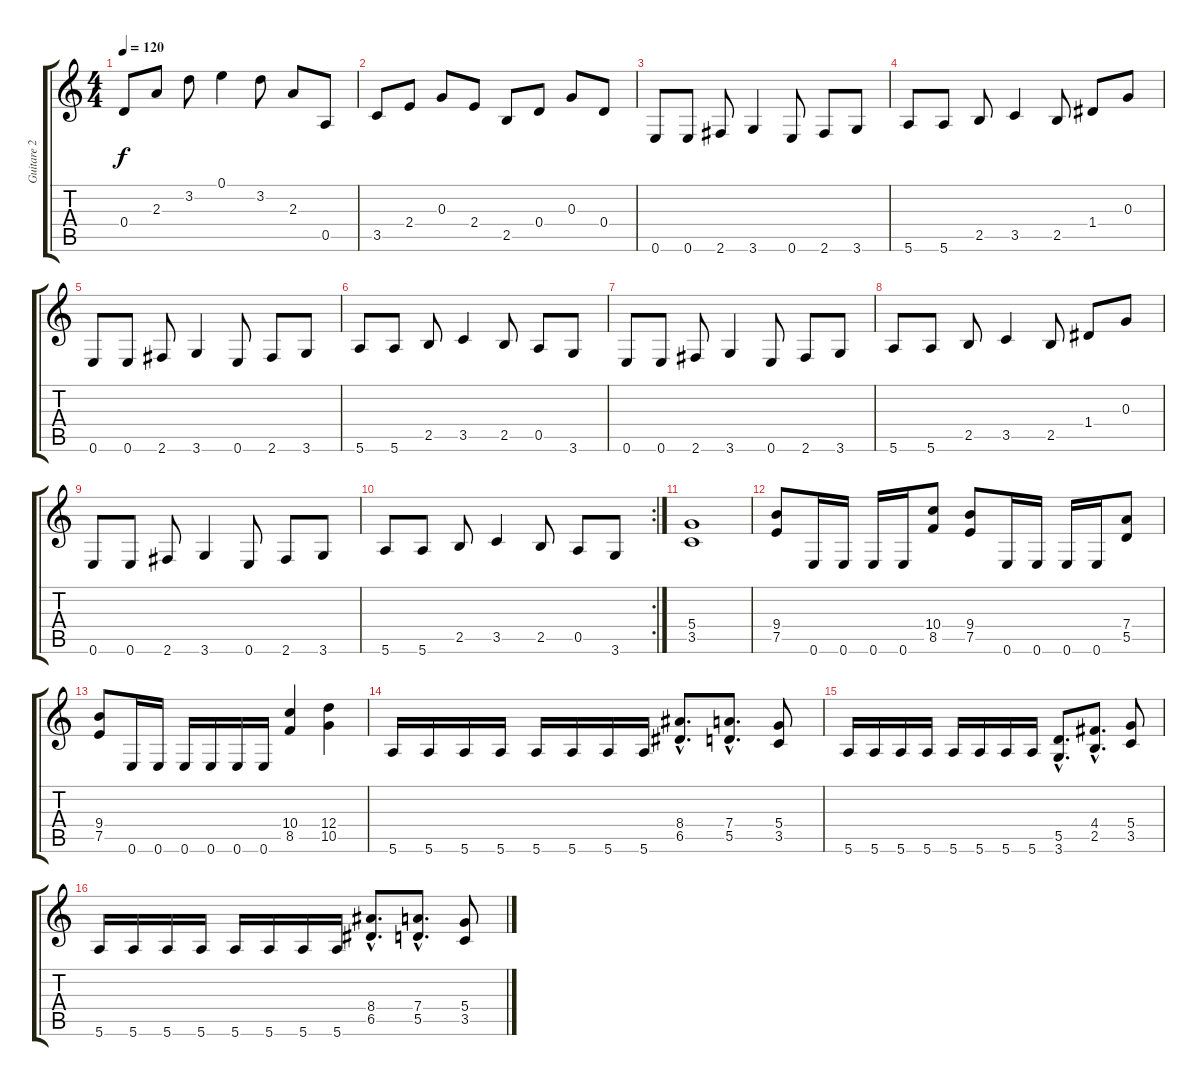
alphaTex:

\track ("Guitare 2" "Guitare 2") {instrument overdrivenguitar}
\staff {score tabs}
\tuning (E4 B3 G3 D3 A2 E2) {hide}
\ts (4 4)
\tempo 120
\clef g2
\ks c
0.4.8{dy f} 2.3.8 3.2.8 0.1.4 3.2.8 2.3.8 0.5.8 |
3.5.8 2.4.8 0.3.8 2.4.8 2.5.8 0.4.8 0.3.8 0.4.8 |
0.6.8{instrument overdrivenguitar} 0.6.8 2.6.8 3.6.4 0.6.8 2.6.8 3.6.8 |
5.6.8 5.6.8 2.5.8 3.5.4 2.5.8 1.4.8 0.3.8 |
0.6.8 0.6.8 2.6.8 3.6.4 0.6.8 2.6.8 3.6.8 |
5.6.8 5.6.8 2.5.8 3.5.4 2.5.8 0.5.8 3.6.8 |
0.6.8 0.6.8 2.6.8 3.6.4 0.6.8 2.6.8 3.6.8 |
5.6.8 5.6.8 2.5.8 3.5.4 2.5.8 1.4.8 0.3.8 |
0.6.8 0.6.8 2.6.8 3.6.4 0.6.8 2.6.8 3.6.8 |
\rc 2
5.6.8 5.6.8 2.5.8 3.5.4 2.5.8 0.5.8 3.6.8 |
(5.4 3.5).1 |
(9.4 7.5).8 0.6.16 0.6.16 0.6.16 0.6.16 (10.4 8.5).8 (9.4 7.5).8 0.6.16 0.6.16 0.6.16 0.6.16 (7.4 5.5).8 |
(9.4 7.5).8 0.6.16 0.6.16 0.6.16 0.6.16 0.6.16 0.6.16 (10.4 8.5).4 (12.4 10.5).4 |
5.6.16 5.6.16 5.6.16 5.6.16 5.6.16 5.6.16 5.6.16 5.6.16 (8.4{hac} 6.5{hac}).8{d} (7.4{hac} 5.5{hac}).8{d} (5.4 3.5).8 |
5.6.16 5.6.16 5.6.16 5.6.16 5.6.16 5.6.16 5.6.16 5.6.16 (5.5{hac} 3.6{hac}).8{d} (4.4{hac} 2.5{hac}).8{d} (5.4 3.5).8 |
5.6.16 5.6.16 5.6.16 5.6.16 5.6.16 5.6.16 5.6.16 5.6.16 (8.4{hac} 6.5{hac}).8{d} (7.4{hac} 5.5{hac}).8{d} (5.4 3.5).8
